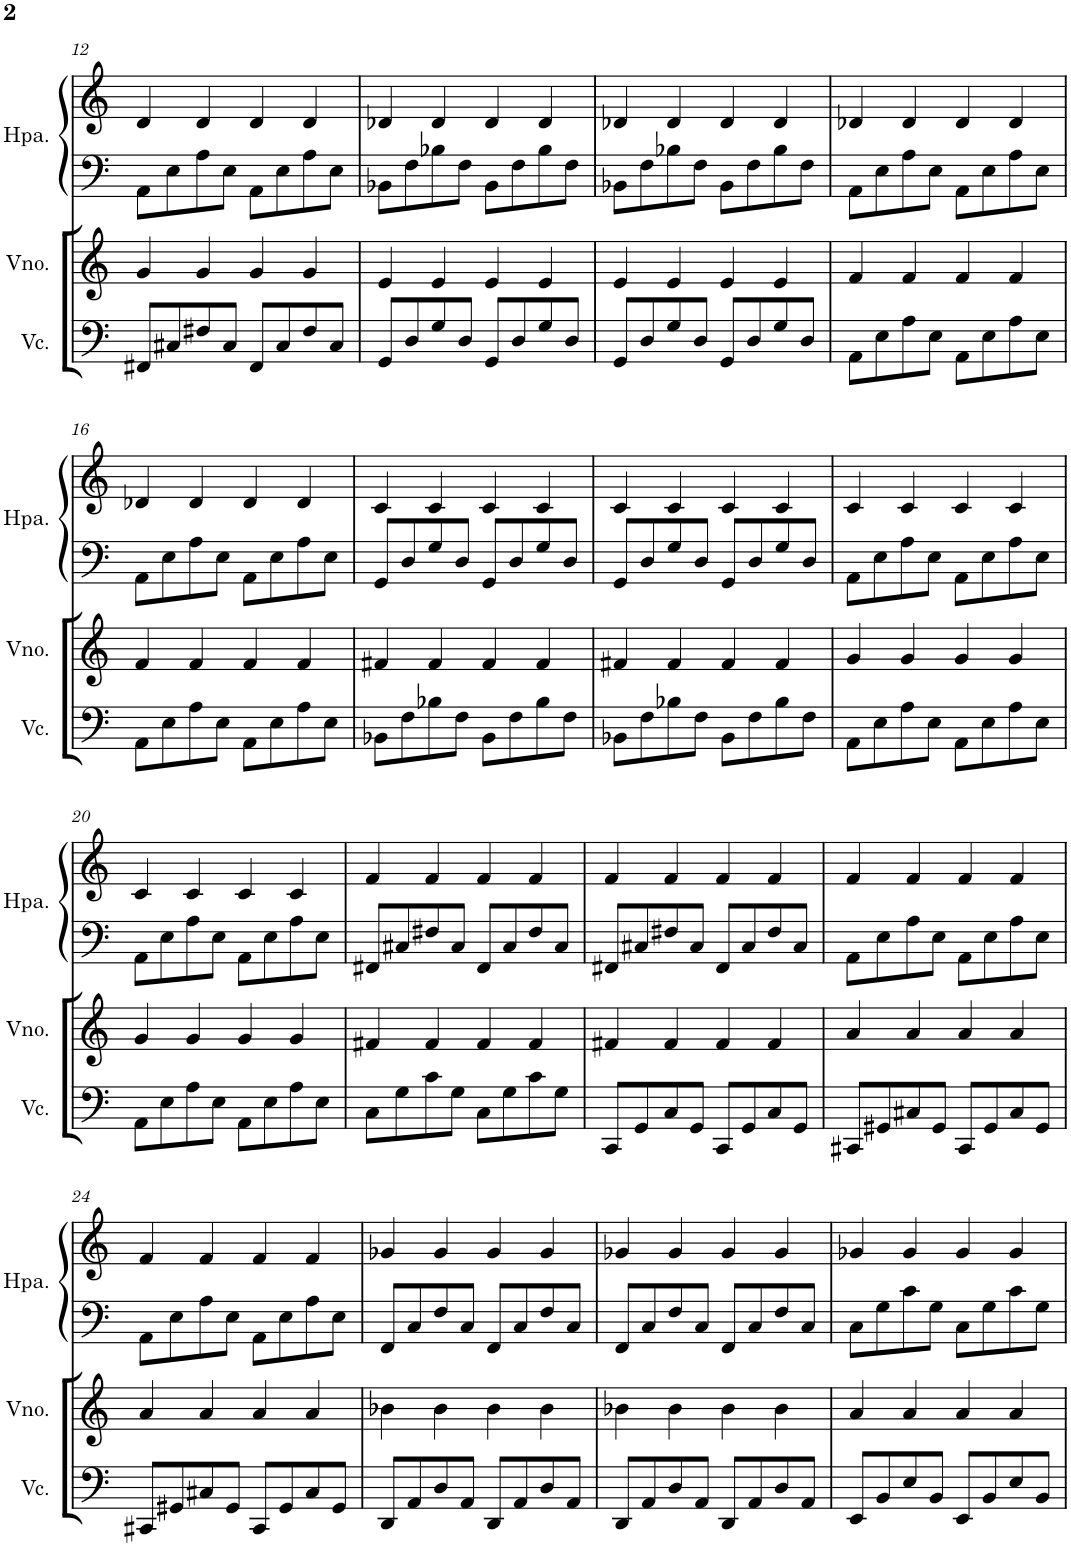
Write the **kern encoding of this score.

**kern	**kern	**kern	**kern
*part3	*part2	*part1	*part1
*staff4	*staff3	*staff2	*staff1
*I"Violoncelo	*I"Violino	*I"Harpa	*
*I'Vc.	*I'Vno.	*I'Hpa.	*
!!LO:PB:g=z
*clefF4	*clefG2	*clefF4	*clefG2
*k[]	*k[]	*k[]	*k[]
*M4/4	*M4/4	*M4/4	*M4/4
=12	=12	=12	=12
8FF#X/L	4g/	8AA\L	4d/
8C#X/	.	8E\	.
8F#X/	4g/	8A\	4d/
8C#/J	.	8E\J	.
8FF#/L	4g/	8AA\L	4d/
8C#/	.	8E\	.
8F#/	4g/	8A\	4d/
8C#/J	.	8E\J	.
=13	=13	=13	=13
8GG/L	4e/	8BB-X\L	4d-X/
8D/	.	8F\	.
8G/	4e/	8B-X\	4d-/
8D/J	.	8F\J	.
8GG/L	4e/	8BB-\L	4d-/
8D/	.	8F\	.
8G/	4e/	8B-\	4d-/
8D/J	.	8F\J	.
=14	=14	=14	=14
8GG/L	4e/	8BB-X\L	4d-X/
8D/	.	8F\	.
8G/	4e/	8B-X\	4d-/
8D/J	.	8F\J	.
8GG/L	4e/	8BB-\L	4d-/
8D/	.	8F\	.
8G/	4e/	8B-\	4d-/
8D/J	.	8F\J	.
=15	=15	=15	=15
8AA\L	4f/	8AA\L	4d-X/
8E\	.	8E\	.
8A\	4f/	8A\	4d-/
8E\J	.	8E\J	.
8AA\L	4f/	8AA\L	4d-/
8E\	.	8E\	.
8A\	4f/	8A\	4d-/
8E\J	.	8E\J	.
!!LO:LB:g=z
=16	=16	=16	=16
8AA\L	4f/	8AA\L	4d-X/
8E\	.	8E\	.
8A\	4f/	8A\	4d-/
8E\J	.	8E\J	.
8AA\L	4f/	8AA\L	4d-/
8E\	.	8E\	.
8A\	4f/	8A\	4d-/
8E\J	.	8E\J	.
=17	=17	=17	=17
8BB-X\L	4f#X/	8GG/L	4c/
8F\	.	8D/	.
8B-X\	4f#/	8G/	4c/
8F\J	.	8D/J	.
8BB-\L	4f#/	8GG/L	4c/
8F\	.	8D/	.
8B-\	4f#/	8G/	4c/
8F\J	.	8D/J	.
=18	=18	=18	=18
8BB-X\L	4f#X/	8GG/L	4c/
8F\	.	8D/	.
8B-X\	4f#/	8G/	4c/
8F\J	.	8D/J	.
8BB-\L	4f#/	8GG/L	4c/
8F\	.	8D/	.
8B-\	4f#/	8G/	4c/
8F\J	.	8D/J	.
=19	=19	=19	=19
8AA\L	4g/	8AA\L	4c/
8E\	.	8E\	.
8A\	4g/	8A\	4c/
8E\J	.	8E\J	.
8AA\L	4g/	8AA\L	4c/
8E\	.	8E\	.
8A\	4g/	8A\	4c/
8E\J	.	8E\J	.
!!LO:LB:g=z
=20	=20	=20	=20
8AA\L	4g/	8AA\L	4c/
8E\	.	8E\	.
8A\	4g/	8A\	4c/
8E\J	.	8E\J	.
8AA\L	4g/	8AA\L	4c/
8E\	.	8E\	.
8A\	4g/	8A\	4c/
8E\J	.	8E\J	.
=21	=21	=21	=21
8C\L	4f#X/	8FF#X/L	4f/
8G\	.	8C#X/	.
8c\	4f#/	8F#X/	4f/
8G\J	.	8C#/J	.
8C\L	4f#/	8FF#/L	4f/
8G\	.	8C#/	.
8c\	4f#/	8F#/	4f/
8G\J	.	8C#/J	.
=22	=22	=22	=22
8CC/L	4f#X/	8FF#X/L	4f/
8GG/	.	8C#X/	.
8C/	4f#/	8F#X/	4f/
8GG/J	.	8C#/J	.
8CC/L	4f#/	8FF#/L	4f/
8GG/	.	8C#/	.
8C/	4f#/	8F#/	4f/
8GG/J	.	8C#/J	.
=23	=23	=23	=23
8CC#X/L	4a/	8AA\L	4f/
8GG#X/	.	8E\	.
8C#X/	4a/	8A\	4f/
8GG#/J	.	8E\J	.
8CC#/L	4a/	8AA\L	4f/
8GG#/	.	8E\	.
8C#/	4a/	8A\	4f/
8GG#/J	.	8E\J	.
!!LO:LB:g=z
=24	=24	=24	=24
8CC#X/L	4a/	8AA\L	4f/
8GG#X/	.	8E\	.
8C#X/	4a/	8A\	4f/
8GG#/J	.	8E\J	.
8CC#/L	4a/	8AA\L	4f/
8GG#/	.	8E\	.
8C#/	4a/	8A\	4f/
8GG#/J	.	8E\J	.
=25	=25	=25	=25
8DD/L	4b-X\	8FF/L	4g-X/
8AA/	.	8C/	.
8D/	4b-\	8F/	4g-/
8AA/J	.	8C/J	.
8DD/L	4b-\	8FF/L	4g-/
8AA/	.	8C/	.
8D/	4b-\	8F/	4g-/
8AA/J	.	8C/J	.
=26	=26	=26	=26
8DD/L	4b-X\	8FF/L	4g-X/
8AA/	.	8C/	.
8D/	4b-\	8F/	4g-/
8AA/J	.	8C/J	.
8DD/L	4b-\	8FF/L	4g-/
8AA/	.	8C/	.
8D/	4b-\	8F/	4g-/
8AA/J	.	8C/J	.
=27	=27	=27	=27
8EE/L	4a/	8C\L	4g-X/
8BB/	.	8G\	.
8E/	4a/	8c\	4g-/
8BB/J	.	8G\J	.
8EE/L	4a/	8C\L	4g-/
8BB/	.	8G\	.
8E/	4a/	8c\	4g-/
8BB/J	.	8G\J	.
=	=	=	=
*-	*-	*-	*-
